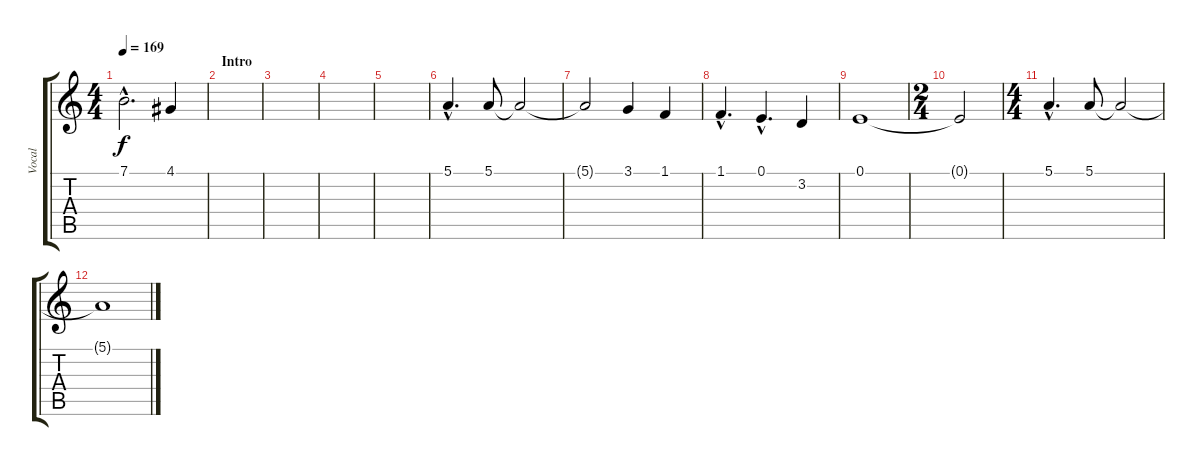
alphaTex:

\track ("Vocal" "Vocal") {instrument lead6voice}
\staff {score tabs}
\tuning (E4 B3 G3 D3 A2 E2) {hide}
\ts (4 4)
\tempo 169
\clef g2
\ks c
7.1{hac}.2{d dy f} 4.1.4 |
\section ("" "Intro")
|
|
|
|
5.1{hac}.4{d} 5.1.8 5.1{t}.2 |
5.1{t}.2 3.1.4 1.1.4 |
1.1{hac}.4{d} 0.1{hac}.4{d} 3.2.4 |
0.1.1 |
\ts (2 4)
0.1{t}.2 |
\ts (4 4)
5.1{hac}.4{d} 5.1.8 5.1{t}.2 |
5.1{t}.1
